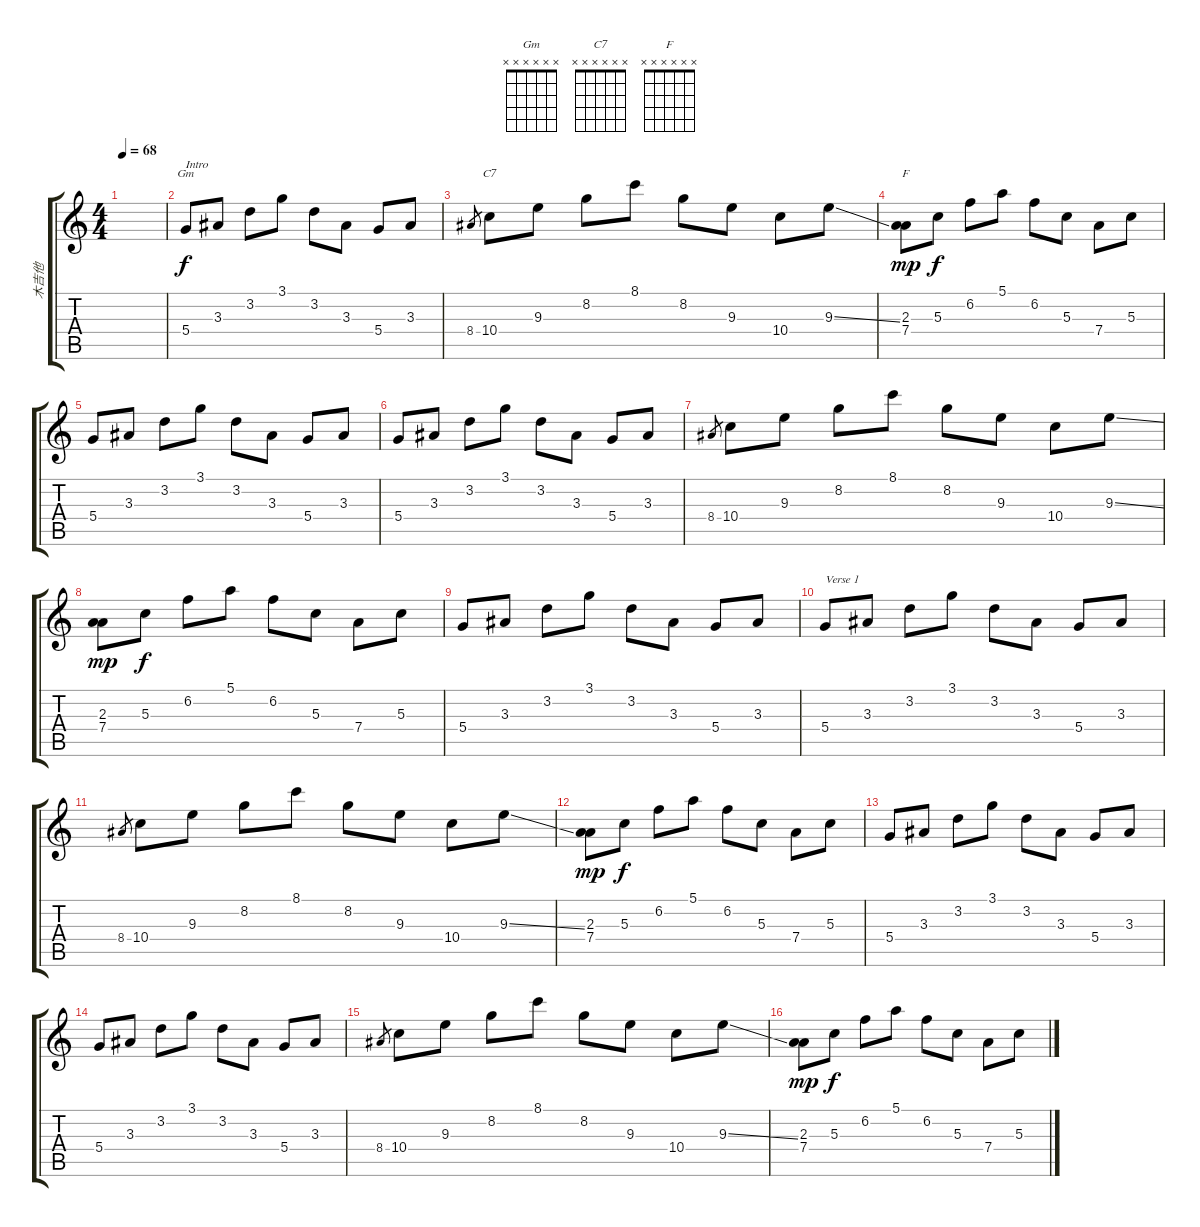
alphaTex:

\track ("木吉他" "木吉他") {instrument acousticguitarnylon}
\staff {score tabs}
\tuning (E4 B3 G3 D3 A2 E2) {hide}
\chord ("Gm" x x x x x x)
\chord ("C7" x x x x x x)
\chord ("F" x x x x x x)
\ts (4 4)
\tempo 68
\clef g2
\ks c
|
5.4.8{ch "Gm" txt "Intro"} 3.3.8 3.2.8 3.1.8 3.2.8 3.3.8 5.4.8 3.3.8 |
8.4.8{gr} 10.4.8{ch "C7"} 9.3.8 8.2.8 8.1.8 8.2.8 9.3.8 10.4.8 9.3{ss}.8 |
(2.3 7.4).8{ch "F" dy mp} 5.3.8{dy f} 6.2.8 5.1.8 6.2.8 5.3.8 7.4.8 5.3.8 |
5.4.8 3.3.8 3.2.8 3.1.8 3.2.8 3.3.8 5.4.8 3.3.8 |
5.4.8 3.3.8 3.2.8 3.1.8 3.2.8 3.3.8 5.4.8 3.3.8 |
8.4.8{gr} 10.4.8 9.3.8 8.2.8 8.1.8 8.2.8 9.3.8 10.4.8 9.3{ss}.8 |
(2.3 7.4).8{dy mp} 5.3.8{dy f} 6.2.8 5.1.8 6.2.8 5.3.8 7.4.8 5.3.8 |
5.4.8 3.3.8 3.2.8 3.1.8 3.2.8 3.3.8 5.4.8 3.3.8 |
5.4.8{txt "Verse 1"} 3.3.8 3.2.8 3.1.8 3.2.8 3.3.8 5.4.8 3.3.8 |
8.4.8{gr} 10.4.8 9.3.8 8.2.8 8.1.8 8.2.8 9.3.8 10.4.8 9.3{ss}.8 |
(2.3 7.4).8{dy mp} 5.3.8{dy f} 6.2.8 5.1.8 6.2.8 5.3.8 7.4.8 5.3.8 |
5.4.8 3.3.8 3.2.8 3.1.8 3.2.8 3.3.8 5.4.8 3.3.8 |
5.4.8 3.3.8 3.2.8 3.1.8 3.2.8 3.3.8 5.4.8 3.3.8 |
8.4.8{gr} 10.4.8 9.3.8 8.2.8 8.1.8 8.2.8 9.3.8 10.4.8 9.3{ss}.8 |
(2.3 7.4).8{dy mp} 5.3.8{dy f} 6.2.8 5.1.8 6.2.8 5.3.8 7.4.8 5.3.8
